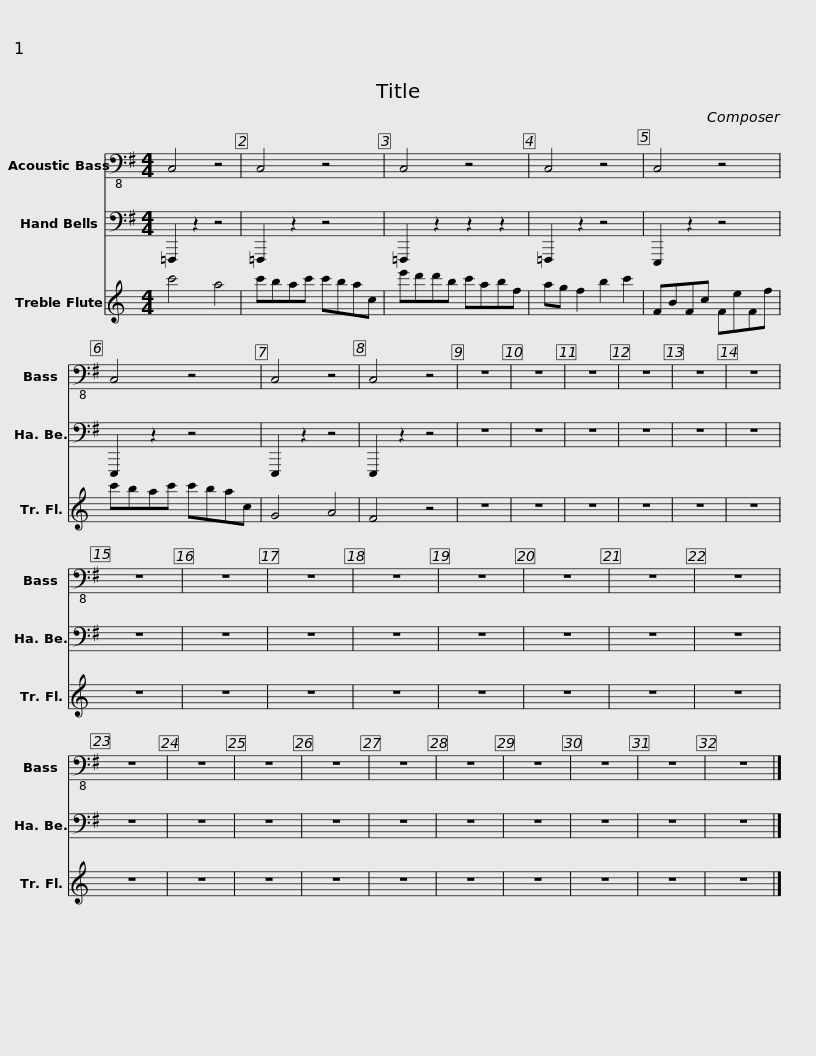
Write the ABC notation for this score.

X:1
%%score 1 2 3
L:1/8
M:4/4
I:linebreak $
K:G
V:1 bass-8
V:2 bass
V:3 treble transpose=7
V:1
 C,4 z4 | C,4 z4 | C,4 z4 | C,4 z4 |$ C,4 z4 | %5
 C,4 z4 | C,4 z4 | C,4 z4 |$ z8 | z8 | %10
 z8 | z8 |$ z8 | z8 | z8 | %15
 z8 |$ z8 | z8 | z8 | z8 |$ %20
 z8 | z8 | z8 | z8 |$ z8 | %25
 z8 | z8 | z8 |$ z8 | z8 | %30
 z8 | z8 |] %32
V:2
 =F,,,2 z2 z4 | =F,,,2 z2 z4 | =F,,,2 z2 z2 z2 | =F,,,2 z2 z4 |$ E,,,2 z2 z4 | %5
 E,,,2 z2 z4 | E,,,2 z2 z4 | E,,,2 z2 z4 |$ z8 | z8 | %10
 z8 | z8 |$ z8 | z8 | z8 | %15
 z8 |$ z8 | z8 | z8 | z8 |$ %20
 z8 | z8 | z8 | z8 |$ z8 | %25
 z8 | z8 | z8 |$ z8 | z8 | %30
 z8 | z8 |] %32
V:3
[K:C] c'4 a4 | c'bac' c'bac | e'd'd'b c'abf | ag f2 b2 c'2 |$ FBFc FeFf | %5
 c'bac' c'bac | G4 A4 | F4 z4 |$ z8 | z8 | %10
 z8 | z8 |$ z8 | z8 | z8 | %15
 z8 |$ z8 | z8 | z8 | z8 |$ %20
 z8 | z8 | z8 | z8 |$ z8 | %25
 z8 | z8 | z8 |$ z8 | z8 | %30
 z8 | z8 |] %32
